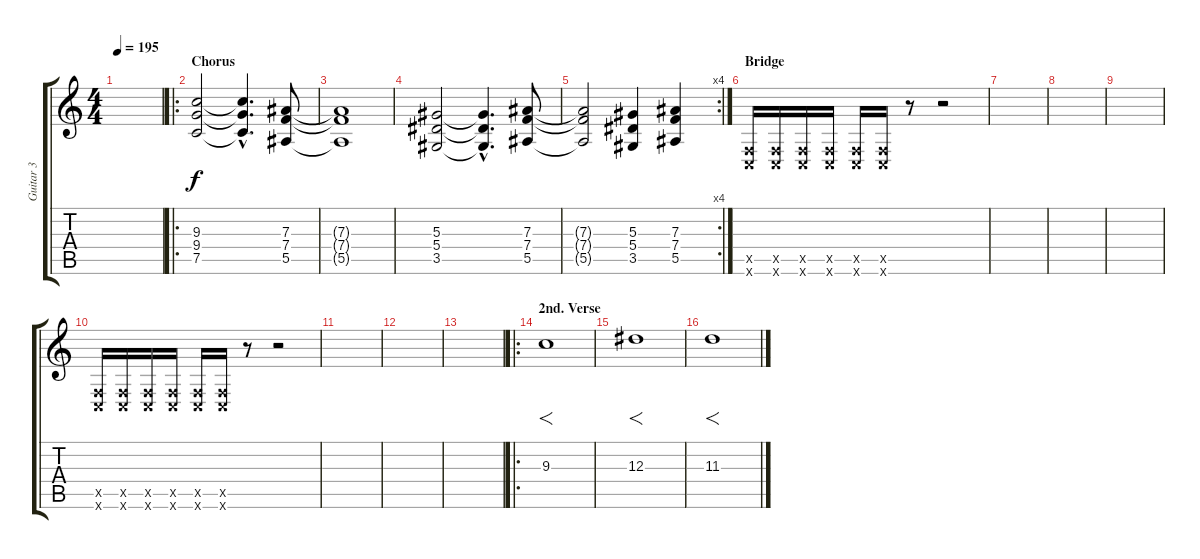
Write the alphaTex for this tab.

\track ("Guitar 3" "Guitar 3") {instrument distortionguitar}
\staff {score tabs}
\tuning (C4 G3 Eb3 Bb2 F2 C2) {hide}
\ts (4 4)
\tempo 195
\clef g2
\ks c
|
\ro
\section ("" "Chorus")
(9.3 9.4 7.5).2 (9.3{hac t} 9.4{hac t} 7.5{hac t}).4{d} (7.3 7.4 5.5).8 |
(7.3{t} 7.4{t} 5.5{t}).1 |
(5.3 5.4 3.5).2 (5.3{hac t} 5.4{hac t} 3.5{hac t}).4{d} (7.3 7.4 5.5).8 |
\rc 4
(7.3{t} 7.4{t} 5.5{t}).2 (5.3 5.4 3.5).4 (7.3 7.4 5.5).4 |
\section ("" "Bridge")
(0.5{x} 0.6{x}).16 (0.5{x} 0.6{x}).16 (0.5{x} 0.6{x}).16 (0.5{x} 0.6{x}).16 (0.5{x} 0.6{x}).16 (0.5{x} 0.6{x}).16 r.8 r.2 |
|
|
|
(0.5{x} 0.6{x}).16 (0.5{x} 0.6{x}).16 (0.5{x} 0.6{x}).16 (0.5{x} 0.6{x}).16 (0.5{x} 0.6{x}).16 (0.5{x} 0.6{x}).16 r.8 r.2 |
|
|
|
\ro
\section ("" "2nd. Verse")
9.3.1{f} |
12.3.1{f} |
11.3.1{f}
